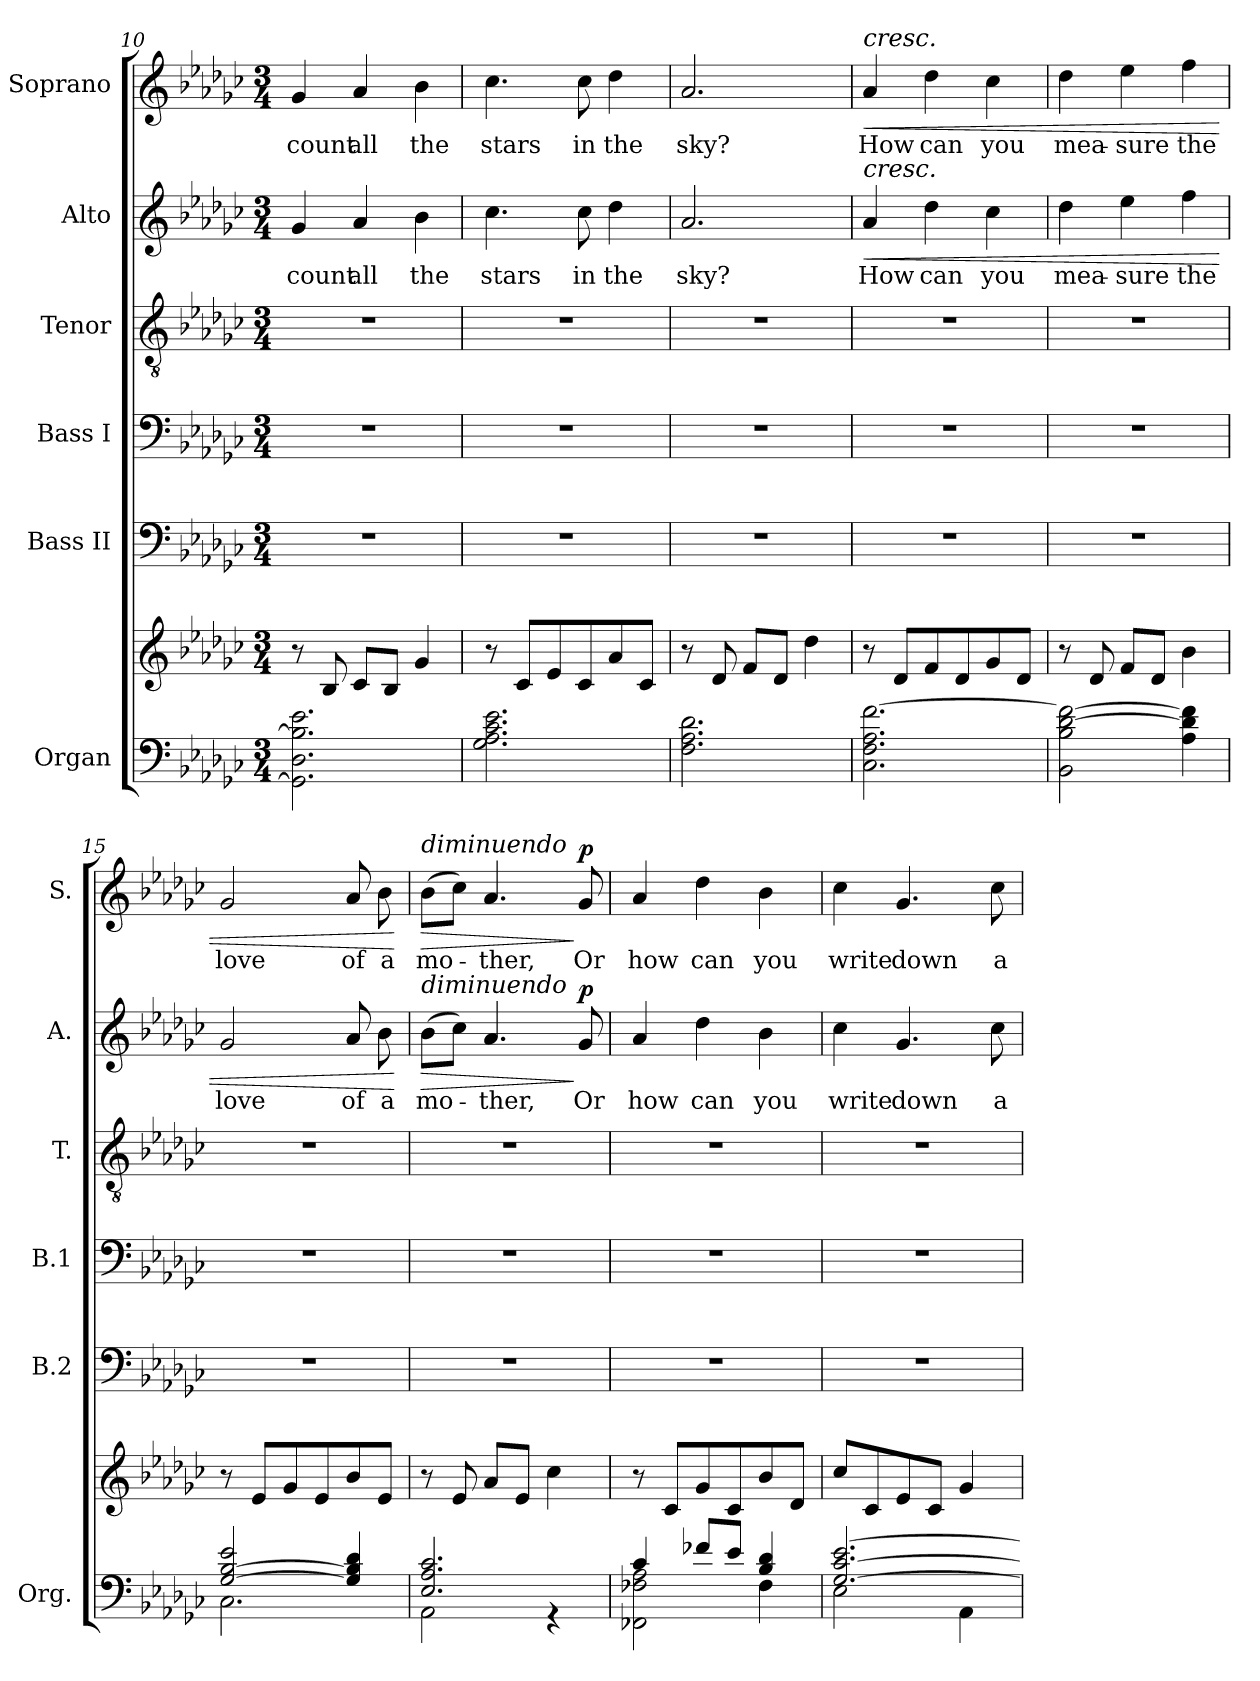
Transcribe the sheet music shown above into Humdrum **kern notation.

**kern	**kern	**kern	**kern	**kern	**kern	**text	**dynam	**kern	**text	**dynam
*part6	*part6	*part5	*part4	*part3	*part2	*part2	*part2	*part1	*part1	*part1
*staff7	*staff6	*staff5	*staff4	*staff3	*staff2	*staff2	*staff2	*staff1	*staff1	*staff1
*I"Organ	*	*I"Bass II	*I"Bass I	*I"Tenor	*I"Alto	*	*	*I"Soprano	*	*
*I'Org.	*	*I'B.2	*I'B.1	*I'T.	*I'A.	*	*	*I'S.	*	*
*clefF4	*clefG2	*clefF4	*clefF4	*clefGv2	*clefG2	*	*	*clefG2	*	*
*k[b-e-a-d-g-c-]	*k[b-e-a-d-g-c-]	*k[b-e-a-d-g-c-]	*k[b-e-a-d-g-c-]	*k[b-e-a-d-g-c-]	*k[b-e-a-d-g-c-]	*	*	*k[b-e-a-d-g-c-]	*	*
*M3/4	*M3/4	*M3/4	*M3/4	*M3/4	*M3/4	*	*	*M3/4	*	*
=10	=10	=10	=10	=10	=10	=10	=10	=10	=10	=10
!	!	!	!	!	!	!LO:LY:b	!	!	!LO:LY:b	!
2.GG-\] 2.D-\ 2.B-\] 2.e-\	8r	2.r	2.r	2.r	4g-/	count	.	4g-/	count	.
.	8B-/	.	.	.	.	.	.	.	.	.
!	!	!	!	!	!	!LO:LY:b	!	!	!LO:LY:b	!
.	8c-/L	.	.	.	4a-/	all	.	4a-/	all	.
.	8B-/J	.	.	.	.	.	.	.	.	.
!	!	!	!	!	!	!LO:LY:b	!	!	!LO:LY:b	!
.	4g-/	.	.	.	4b-\	the	.	4b-\	the	.
=11	=11	=11	=11	=11	=11	=11	=11	=11	=11	=11
!	!	!	!	!	!	!LO:LY:b	!	!	!LO:LY:b	!
2.G-\ 2.A-\ 2.c-\ 2.e-\	8r	2.r	2.r	2.r	4.cc-\	stars	.	4.cc-\	stars	.
.	8c-/L	.	.	.	.	.	.	.	.	.
.	8e-/	.	.	.	.	.	.	.	.	.
!	!	!	!	!	!	!LO:LY:b	!	!	!LO:LY:b	!
.	8c-/	.	.	.	8cc-\	in	.	8cc-\	in	.
!	!	!	!	!	!	!LO:LY:b	!	!	!LO:LY:b	!
.	8a-/	.	.	.	4dd-\	the	.	4dd-\	the	.
.	8c-/J	.	.	.	.	.	.	.	.	.
!!LO:LB:g=z
=12	=12	=12	=12	=12	=12	=12	=12	=12	=12	=12
!	!	!	!	!	!	!LO:LY:b	!	!	!LO:LY:b	!
2.F\ 2.A-\ 2.d-\	8r	2.r	2.r	2.r	2.a-/	sky?	.	2.a-/	sky?	.
.	8d-/	.	.	.	.	.	.	.	.	.
.	8f/L	.	.	.	.	.	.	.	.	.
.	8d-/J	.	.	.	.	.	.	.	.	.
.	4dd-\	.	.	.	.	.	.	.	.	.
=13	=13	=13	=13	=13	=13	=13	=13	=13	=13	=13
!	!	!	!	!	!	!	!	!LO:TX:a:i:t=cresc.	!	!
!	!	!	!	!	!LO:TX:a:i:t=cresc.	!	!	!	!	!
!	!	!	!	!	!	!LO:LY:b	!LO:HP:b	!	!LO:LY:b	!LO:HP:b
2.C-\ 2.F\ 2.A-\ [2.f\	8r	2.r	2.r	2.r	4a-/	How	<	4a-/	How	<
.	8d-/L	.	.	.	.	.	.	.	.	.
!	!	!	!	!	!	!LO:LY:b	!	!	!LO:LY:b	!
.	8f/	.	.	.	4dd-\	can	.	4dd-\	can	.
.	8d-/	.	.	.	.	.	.	.	.	.
!	!	!	!	!	!	!LO:LY:b	!	!	!LO:LY:b	!
.	8g-/	.	.	.	4cc-\	you	.	4cc-\	you	.
.	8d-/J	.	.	.	.	.	.	.	.	.
=14	=14	=14	=14	=14	=14	=14	=14	=14	=14	=14
!	!	!	!	!	!	!LO:LY:b	!	!	!LO:LY:b	!
2BB-\ 2B-\ [2d-\ 2f\_	8r	2.r	2.r	2.r	4dd-\	mea-	.	4dd-\	mea-	.
.	8d-/	.	.	.	.	.	.	.	.	.
!	!	!	!	!	!	!LO:LY:b	!	!	!LO:LY:b	!
.	8f/L	.	.	.	4ee-\	-sure	.	4ee-\	-sure	.
.	8d-/J	.	.	.	.	.	.	.	.	.
!	!	!	!	!	!	!LO:LY:b	!	!	!LO:LY:b	!
4A-\ 4d-\] 4f\]	4b-\	.	.	.	4ff\	the	.	4ff\	the	.
=15	=15	=15	=15	=15	=15	=15	=15	=15	=15	=15
*^	*	*	*	*	*	*	*	*	*	*
!	!	!	!	!	!	!	!LO:LY:b	!	!	!LO:LY:b	!
[2G-/ [2B-/ 2e-/	2.C-\	8r	2.r	2.r	2.r	2g-/	love	.	2g-/	love	.
.	.	8e-/L	.	.	.	.	.	.	.	.	.
.	.	8g-/	.	.	.	.	.	.	.	.	.
.	.	8e-/	.	.	.	.	.	.	.	.	.
!	!	!	!	!	!	!	!LO:LY:b	!	!	!LO:LY:b	!
4G-/] 4B-/] 4d-/	.	8b-/	.	.	.	8a-/	of	.	8a-/	of	.
!	!	!	!	!	!	!	!LO:LY:b	!	!	!LO:LY:b	!
.	.	8e-/J	.	.	.	8b-\	a	.	8b-\	a	.
*v	*v	*	*	*	*	*	*	*	*	*	*
.	.	.	.	.	.	.	[	.	.	[
=16	=16	=16	=16	=16	=16	=16	=16	=16	=16	=16
*^	*	*	*	*	*	*	*	*	*	*
!	!	!	!	!	!	!	!	!	!LO:TX:a:i:t=diminuendo	!	!
!	!	!	!	!	!	!LO:TX:a:i:t=diminuendo	!	!	!	!	!
!	!	!	!	!	!	!	!LO:LY:b	!LO:HP:b	!	!LO:LY:b	!LO:HP:b
2.E-/ 2.A-/ 2.c-/	2AA-\	8r	2.r	2.r	2.r	(8b-\L	mo-	>	(8b-\L	mo-	>
.	.	8e-/	.	.	.	8cc-\J)	.	.	8cc-\J)	.	.
!	!	!	!	!	!	!	!LO:LY:b	!	!	!LO:LY:b	!
.	.	8a-/L	.	.	.	4.a-/	-ther,	.	4.a-/	-ther,	.
.	.	8e-/J	.	.	.	.	.	.	.	.	.
.	4r	4cc-\	.	.	.	.	.	.	.	.	.
!	!	!	!	!	!	!	!LO:LY:b	!LO:DY:n=1:a	!	!LO:LY:b	!LO:DY:n=1:a
.	.	.	.	.	.	8g-/	Or	] p	8g-/	Or	] p
!!LO:PB:g=z
=17	=17	=17	=17	=17	=17	=17	=17	=17	=17	=17	=17
!	!	!	!	!	!	!	!LO:LY:b	!	!	!LO:LY:b	!
4c-/	2FF-X\ 2F-X\ 2A-\	8r	2.r	2.r	2.r	4a-/	how	.	4a-/	how	.
.	.	8c-/L	.	.	.	.	.	.	.	.	.
!	!	!	!	!	!	!	!LO:LY:b	!	!	!LO:LY:b	!
8f-X/L	.	8g-/	.	.	.	4dd-\	can	.	4dd-\	can	.
8e-/J	.	8c-/	.	.	.	.	.	.	.	.	.
!	!	!	!	!	!	!	!LO:LY:b	!	!	!LO:LY:b	!
4B-/ 4d-/	4F-\	8b-/	.	.	.	4b-\	you	.	4b-\	you	.
.	.	8d-/J	.	.	.	.	.	.	.	.	.
=18	=18	=18	=18	=18	=18	=18	=18	=18	=18	=18	=18
!	!	!	!	!	!	!	!LO:LY:b	!	!	!LO:LY:b	!
[2.G-/ [2.c-/ [2.e-/	2E-\	8cc-/L	2.r	2.r	2.r	4cc-\	write	.	4cc-\	write	.
.	.	8c-/	.	.	.	.	.	.	.	.	.
!	!	!	!	!	!	!	!LO:LY:b	!	!	!LO:LY:b	!
.	.	8e-/	.	.	.	4.g-/	down	.	4.g-/	down	.
.	.	8c-/J	.	.	.	.	.	.	.	.	.
.	4AA-\	4g-/	.	.	.	.	.	.	.	.	.
!	!	!	!	!	!	!	!LO:LY:b	!	!	!LO:LY:b	!
.	.	.	.	.	.	8cc-\	a	.	8cc-\	a	.
*v	*v	*	*	*	*	*	*	*	*	*	*
=	=	=	=	=	=	=	=	=	=	=
*-	*-	*-	*-	*-	*-	*-	*-	*-	*-	*-
